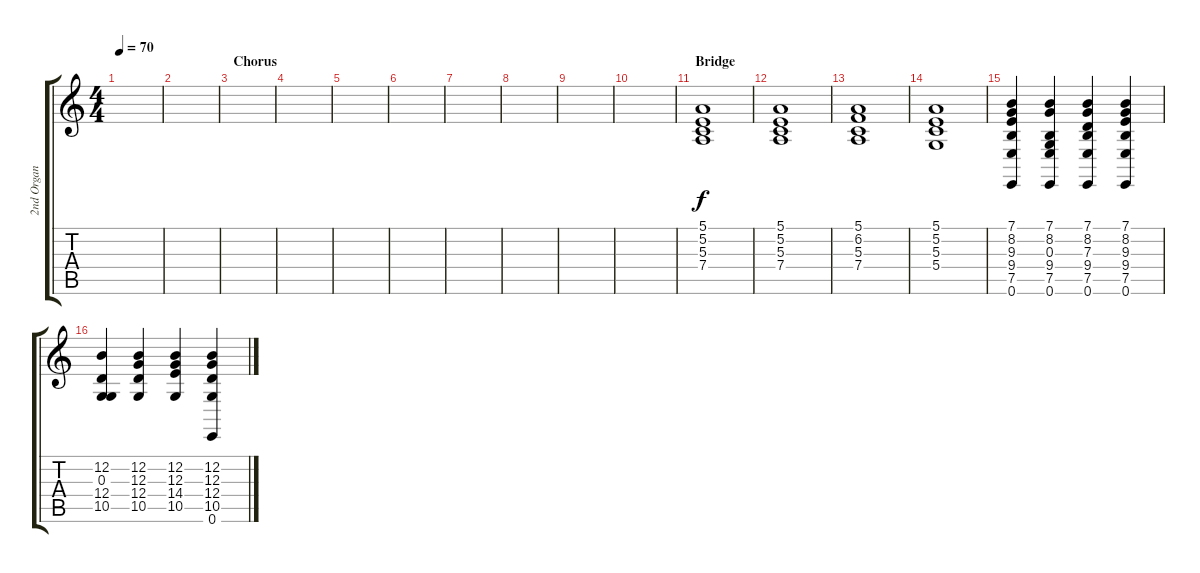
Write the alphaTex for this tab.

\track ("2nd Organ" "2nd Organ") {instrument drawbarorgan}
\staff {score tabs}
\tuning (E4 B3 G3 D3 A2 E2) {hide}
\ts (4 4)
\tempo 70
\clef g2
\ks c
|
|
\section ("" "Chorus")
|
|
|
|
|
|
|
|
\section ("" "Bridge")
(5.1 5.2 5.3 7.4).1{volume 11} |
(5.1 5.2 5.3 7.4).1 |
(5.1 6.2 5.3 7.4).1 |
(5.1 5.2 5.3 5.4).1 |
(7.1 8.2 9.3 9.4 7.5 0.6).4{volume 13 instrument rockorgan} (7.1 8.2 0.3 9.4 7.5 0.6).4 (7.1 8.2 7.3 9.4 7.5 0.6).4 (7.1 8.2 9.3 9.4 7.5 0.6).4 |
(12.2 0.3 12.4 10.5).4 (12.2 12.3 12.4 10.5).4 (12.2 12.3 14.4 10.5).4 (12.2 12.3 12.4 10.5 0.6).4
